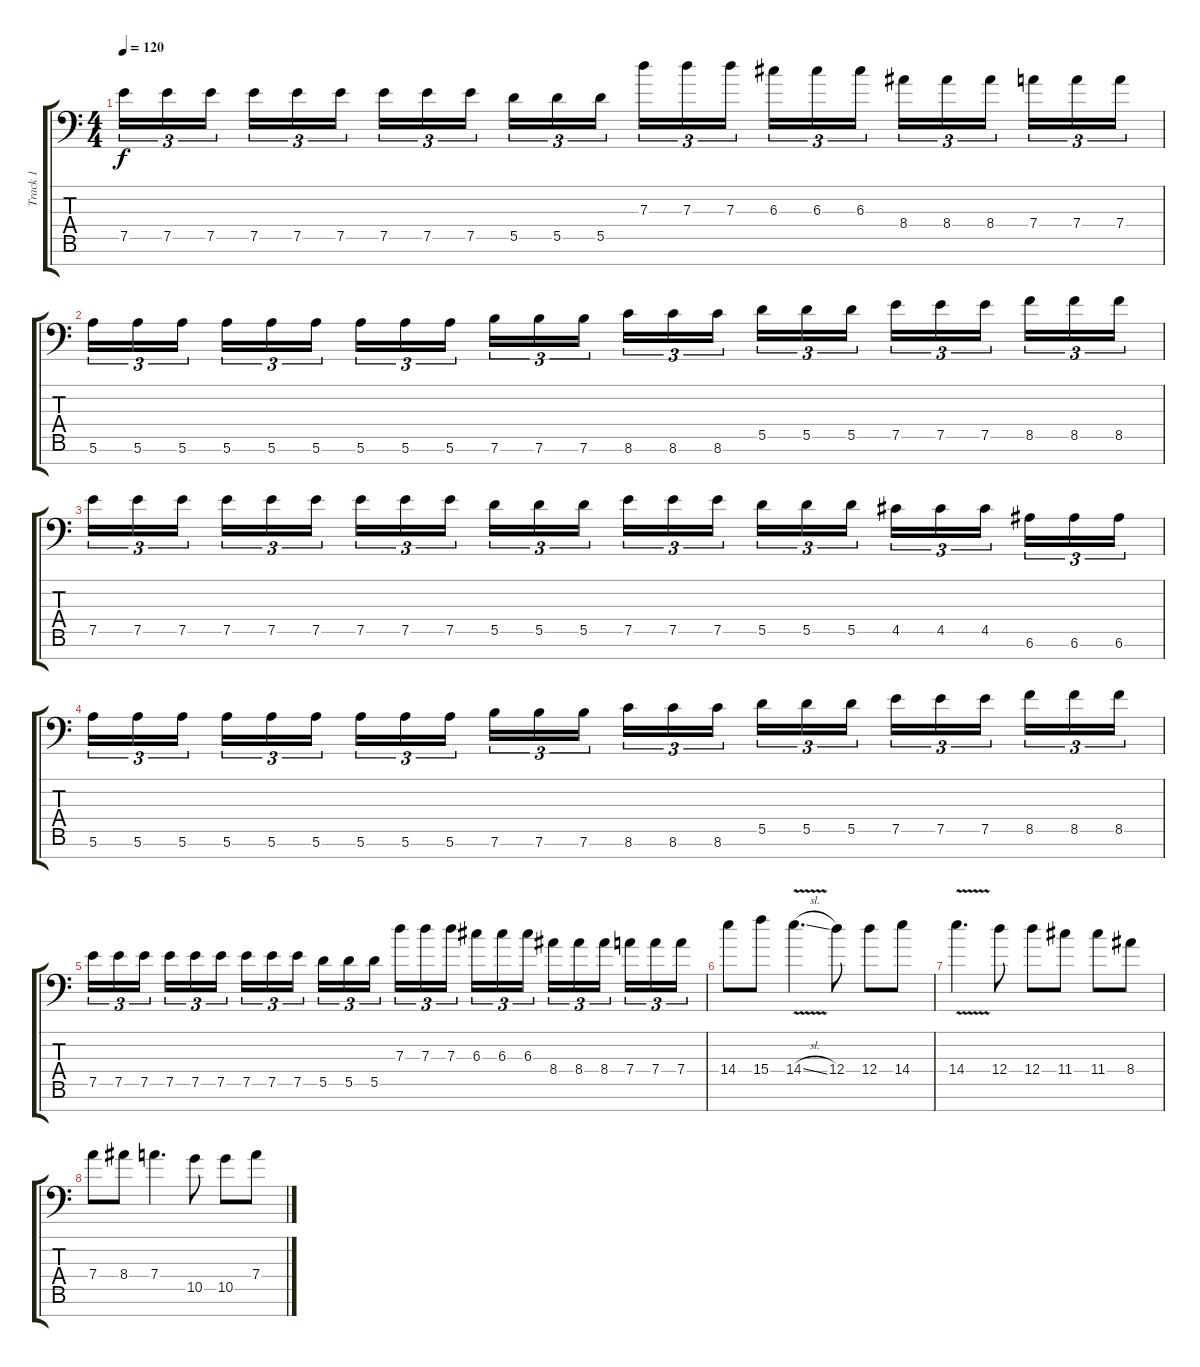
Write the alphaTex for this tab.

\track ("Track 1" "Track 1") {instrument distortionguitar}
\staff {score tabs}
\tuning (E4 B3 G3 D3 A2 E2 A1) {hide}
\ts (4 4)
\tempo 120
\clef f4
\ks c
7.5.16{tu (3 2) dy f} 7.5.16{tu (3 2)} 7.5.16{tu (3 2) beam splitsecondary} 7.5.16{tu (3 2)} 7.5.16{tu (3 2)} 7.5.16{tu (3 2)} 7.5.16{tu (3 2)} 7.5.16{tu (3 2)} 7.5.16{tu (3 2) beam splitsecondary} 5.5.16{tu (3 2)} 5.5.16{tu (3 2)} 5.5.16{tu (3 2)} 7.3.16{tu (3 2)} 7.3.16{tu (3 2)} 7.3.16{tu (3 2) beam splitsecondary} 6.3.16{tu (3 2)} 6.3.16{tu (3 2)} 6.3.16{tu (3 2)} 8.4.16{tu (3 2)} 8.4.16{tu (3 2)} 8.4.16{tu (3 2) beam splitsecondary} 7.4.16{tu (3 2)} 7.4.16{tu (3 2)} 7.4.16{tu (3 2)} |
5.6.16{tu (3 2)} 5.6.16{tu (3 2)} 5.6.16{tu (3 2) beam splitsecondary} 5.6.16{tu (3 2)} 5.6.16{tu (3 2)} 5.6.16{tu (3 2)} 5.6.16{tu (3 2)} 5.6.16{tu (3 2)} 5.6.16{tu (3 2) beam splitsecondary} 7.6.16{tu (3 2)} 7.6.16{tu (3 2)} 7.6.16{tu (3 2)} 8.6.16{tu (3 2)} 8.6.16{tu (3 2)} 8.6.16{tu (3 2) beam splitsecondary} 5.5.16{tu (3 2)} 5.5.16{tu (3 2)} 5.5.16{tu (3 2)} 7.5.16{tu (3 2)} 7.5.16{tu (3 2)} 7.5.16{tu (3 2) beam splitsecondary} 8.5.16{tu (3 2)} 8.5.16{tu (3 2)} 8.5.16{tu (3 2)} |
7.5.16{tu (3 2)} 7.5.16{tu (3 2)} 7.5.16{tu (3 2) beam splitsecondary} 7.5.16{tu (3 2)} 7.5.16{tu (3 2)} 7.5.16{tu (3 2)} 7.5.16{tu (3 2)} 7.5.16{tu (3 2)} 7.5.16{tu (3 2) beam splitsecondary} 5.5.16{tu (3 2)} 5.5.16{tu (3 2)} 5.5.16{tu (3 2)} 7.5.16{tu (3 2)} 7.5.16{tu (3 2)} 7.5.16{tu (3 2) beam splitsecondary} 5.5.16{tu (3 2)} 5.5.16{tu (3 2)} 5.5.16{tu (3 2)} 4.5.16{tu (3 2)} 4.5.16{tu (3 2)} 4.5.16{tu (3 2) beam splitsecondary} 6.6.16{tu (3 2)} 6.6.16{tu (3 2)} 6.6.16{tu (3 2)} |
5.6.16{tu (3 2)} 5.6.16{tu (3 2)} 5.6.16{tu (3 2) beam splitsecondary} 5.6.16{tu (3 2)} 5.6.16{tu (3 2)} 5.6.16{tu (3 2)} 5.6.16{tu (3 2)} 5.6.16{tu (3 2)} 5.6.16{tu (3 2) beam splitsecondary} 7.6.16{tu (3 2)} 7.6.16{tu (3 2)} 7.6.16{tu (3 2)} 8.6.16{tu (3 2)} 8.6.16{tu (3 2)} 8.6.16{tu (3 2) beam splitsecondary} 5.5.16{tu (3 2)} 5.5.16{tu (3 2)} 5.5.16{tu (3 2)} 7.5.16{tu (3 2)} 7.5.16{tu (3 2)} 7.5.16{tu (3 2) beam splitsecondary} 8.5.16{tu (3 2)} 8.5.16{tu (3 2)} 8.5.16{tu (3 2)} |
7.5.16{tu (3 2)} 7.5.16{tu (3 2)} 7.5.16{tu (3 2) beam splitsecondary} 7.5.16{tu (3 2)} 7.5.16{tu (3 2)} 7.5.16{tu (3 2)} 7.5.16{tu (3 2)} 7.5.16{tu (3 2)} 7.5.16{tu (3 2) beam splitsecondary} 5.5.16{tu (3 2)} 5.5.16{tu (3 2)} 5.5.16{tu (3 2)} 7.3.16{tu (3 2)} 7.3.16{tu (3 2)} 7.3.16{tu (3 2) beam splitsecondary} 6.3.16{tu (3 2)} 6.3.16{tu (3 2)} 6.3.16{tu (3 2)} 8.4.16{tu (3 2)} 8.4.16{tu (3 2)} 8.4.16{tu (3 2) beam splitsecondary} 7.4.16{tu (3 2)} 7.4.16{tu (3 2)} 7.4.16{tu (3 2)} |
14.4.8 15.4.8 14.4{v sl}.4{d} 12.4.8 12.4.8 14.4.8 |
14.4{v}.4{d} 12.4.8 12.4.8 11.4.8 11.4.8 8.4.8 |
7.4.8 8.4.8 7.4.4{d} 10.5.8 10.5.8 7.4.8
